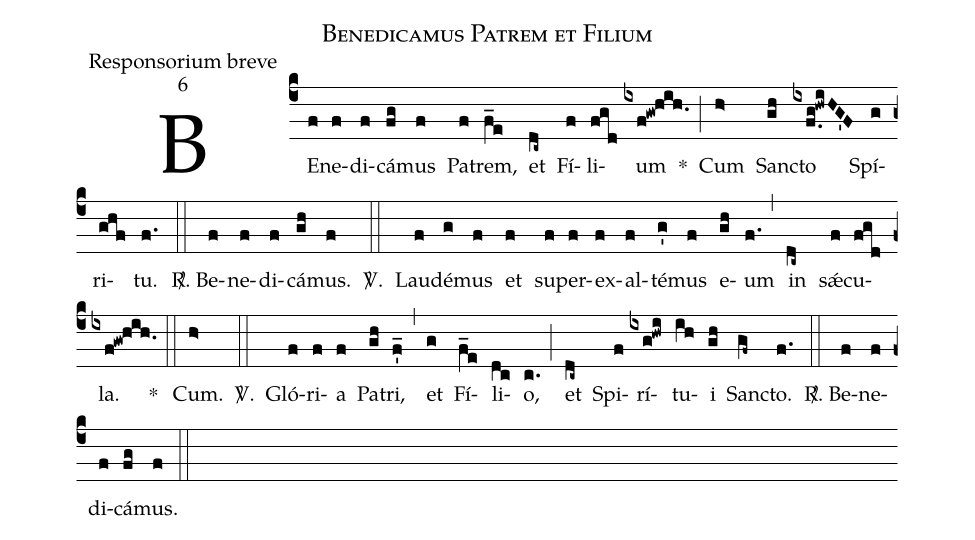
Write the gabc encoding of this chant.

name:Benedicamus Patrem et Filium;
office-part:Responsorium breve;
mode:6;
%%
(c4) BE(f)ne(f)di(f)cá(fg)mus(f) Pa(f)trem,(f_e) et(dc~) Fí(f)li(fgd)um(ixf!gw!hih.) *(;) Cum(h>) San(gh)cto(ixf.g!hwiHG'F) Spí(g)ri(ghf)tu.(f.) (::)
<sp>R/</sp>.  Be(f)ne(f)di(f)cá(gh)mus.(f)
<sp>V/</sp>.(::) Lau(f)dé(g)mus(f) et(f) su(f)per(f)ex(f)al(f)té(g')mus(f) e(gh)um(f.) (,) in(dc~) sǽ(f)cu(fgd)la.(ixf!gw!hih.)
*(::) Cum.(h>)
<sp>V/</sp>.(::) Gló(f)ri(f)a(f) Pa(gh)tri,(f'_) (,) et(g) Fí(f_e)li(dc)o,(c.) (;) et(dc~) Spi(f)rí(ixg!hwi)tu(ih)i(gh) San(gf~)cto.(f.) (::)
<sp>R/</sp>.  Be(f)ne(f)di(f)cá(fg)mus.(f)  (::)
